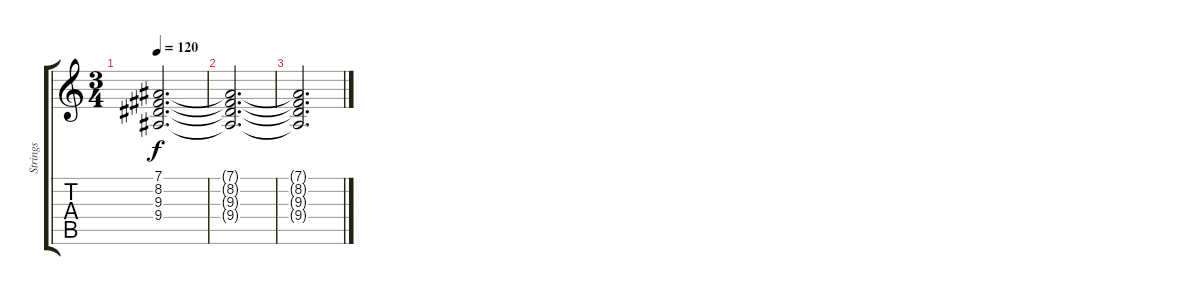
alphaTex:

\track ("Strings" "Strings") {instrument stringensemble1}
\staff {score tabs}
\tuning (Eb4 Bb3 Gb3 Db3 Ab2 Eb2) {hide}
\ts (3 4)
\tempo 120
\clef g2
\ks c
(7.1{t} 8.2{t} 9.3{t} 9.4{t}).2{d dy f} |
(7.1{t} 8.2{t} 9.3{t} 9.4{t}).2{d} |
(7.1{t} 8.2{t} 9.3{t} 9.4{t}).2{d}
